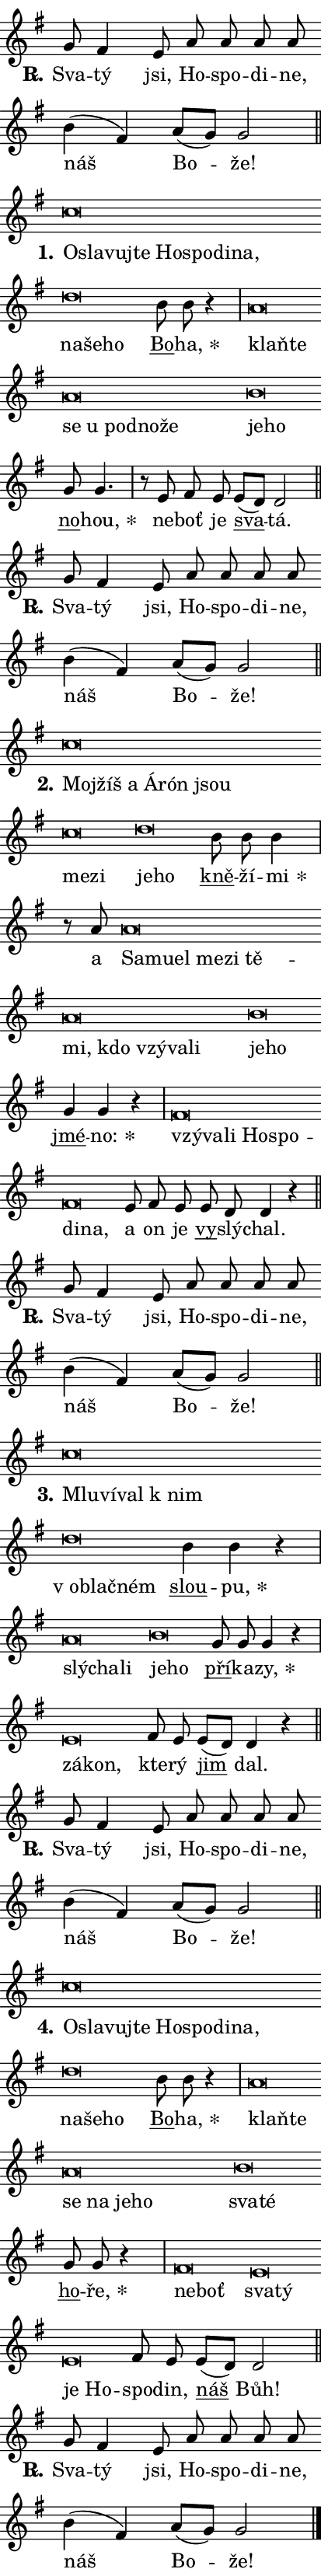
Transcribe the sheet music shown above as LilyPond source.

\version "2.24.0"
\header { tagline = "" }
\paper {
  indent = 0\cm
  top-margin = 0\cm
  right-margin = 0\cm
  bottom-margin = 0\cm
  left-margin = 0\cm
  paper-width = 7\cm
  page-breaking = #ly:one-page-breaking
  system-system-spacing.basic-distance = #11
  score-system-spacing.basic-distance = #11
  ragged-last = ##f
}


%% Author: Thomas Morley
%% https://lists.gnu.org/archive/html/lilypond-user/2020-05/msg00002.html
#(define (line-position grob)
"Returns position of @var[grob} in current system:
   @code{'start}, if at first time-step
   @code{'end}, if at last time-step
   @code{'middle} otherwise
"
  (let* ((col (ly:item-get-column grob))
         (ln (ly:grob-object col 'left-neighbor))
         (rn (ly:grob-object col 'right-neighbor))
         (col-to-check-left (if (ly:grob? ln) ln col))
         (col-to-check-right (if (ly:grob? rn) rn col))
         (break-dir-left
           (and
             (ly:grob-property col-to-check-left 'non-musical #f)
             (ly:item-break-dir col-to-check-left)))
         (break-dir-right
           (and
             (ly:grob-property col-to-check-right 'non-musical #f)
             (ly:item-break-dir col-to-check-right))))
        (cond ((eqv? 1 break-dir-left) 'start)
              ((eqv? -1 break-dir-right) 'end)
              (else 'middle))))

#(define (tranparent-at-line-position vctor)
  (lambda (grob)
  "Relying on @code{line-position} select the relevant enry from @var{vctor}.
Used to determine transparency,"
    (case (line-position grob)
      ((end) (not (vector-ref vctor 0)))
      ((middle) (not (vector-ref vctor 1)))
      ((start) (not (vector-ref vctor 2))))))

noteHeadBreakVisibility =
#(define-music-function (break-visibility)(vector?)
"Makes @code{NoteHead}s transparent relying on @var{break-visibility}"
#{
  \override NoteHead.transparent =
    #(tranparent-at-line-position break-visibility)
#})

#(define delete-ledgers-for-transparent-note-heads
  (lambda (grob)
    "Reads whether a @code{NoteHead} is transparent.
If so this @code{NoteHead} is removed from @code{'note-heads} from
@var{grob}, which is supposed to be @code{LedgerLineSpanner}.
As a result ledgers are not printed for this @code{NoteHead}"
    (let* ((nhds-array (ly:grob-object grob 'note-heads))
           (nhds-list
             (if (ly:grob-array? nhds-array)
                 (ly:grob-array->list nhds-array)
                 '()))
           ;; Relies on the transparent-property being done before
           ;; Staff.LedgerLineSpanner.after-line-breaking is executed.
           ;; This is fragile ...
           (to-keep
             (remove
               (lambda (nhd)
                 (ly:grob-property nhd 'transparent #f))
               nhds-list)))
      ;; TODO find a better method to iterate over grob-arrays, similiar
      ;; to filter/remove etc for lists
      ;; For now rebuilt from scratch
      (set! (ly:grob-object grob 'note-heads)  '())
      (for-each
        (lambda (nhd)
          (ly:pointer-group-interface::add-grob grob 'note-heads nhd))
        to-keep))))

hideNotes = {
  \noteHeadBreakVisibility #begin-of-line-visible
}
unHideNotes = {
  \noteHeadBreakVisibility #all-visible
}

% work-around for resetting accidentals
% https://lilypond.org/doc/v2.23/Documentation/notation/displaying-rhythms#unmetered-music
cadenzaMeasure = {
  \cadenzaOff
  \partial 1024 s1024
  \cadenzaOn
}

#(define-markup-command (accent layout props text) (markup?)
  "Underline accented syllable"
  (interpret-markup layout props
    #{\markup \override #'(offset . 4.3) \underline { #text }#}))

responsum = \markup \concat {
  "R" \hspace #-1.05 \path #0.1 #'((moveto 0 0.07) (lineto 0.9 0.8)) \hspace #0.05 "."
}

\layout {
    \context {
        \Staff
        \remove "Time_signature_engraver"
        \override LedgerLineSpanner.after-line-breaking = #delete-ledgers-for-transparent-note-heads
    }
    \context {
        \Voice {
            \override NoteHead.output-attributes = #'((class . "notehead"))
            \override Hairpin.height = #0.55
        }
    }
    \context {
        \Lyrics {
            \override StanzaNumber.output-attributes = #'((class . "stanzanumber"))
            \override LyricSpace.minimum-distance = #0.9
            \override LyricText.font-name = #"TeX Gyre Schola"
            \override LyricText.font-size = 1
            \override StanzaNumber.font-name = #"TeX Gyre Schola Bold"
            \override StanzaNumber.font-size = 1
        }
    }
}

% magnetic-lyrics.ily
%
%   written by
%     Jean Abou Samra <jean@abou-samra.fr>
%     Werner Lemberg <wl@gnu.org>
%
%   adapted by
%     Jiri Hon <jiri.hon@gmail.com>
%
% Version 2022-Apr-15

% https://www.mail-archive.com/lilypond-user@gnu.org/msg149350.html

#(define (Left_hyphen_pointer_engraver context)
   "Collect syllable-hyphen-syllable occurrences in lyrics and store
them in properties.  This engraver only looks to the left.  For
example, if the lyrics input is @code{foo -- bar}, it does the
following.

@itemize @bullet
@item
Set the @code{text} property of the @code{LyricHyphen} grob between
@q{foo} and @q{bar} to @code{foo}.

@item
Set the @code{left-hyphen} property of the @code{LyricText} grob with
text @q{foo} to the @code{LyricHyphen} grob between @q{foo} and
@q{bar}.
@end itemize

Use this auxiliary engraver in combination with the
@code{lyric-@/text::@/apply-@/magnetic-@/offset!} hook."
   (let ((hyphen #f)
         (text #f))
     (make-engraver
      (acknowledgers
       ((lyric-syllable-interface engraver grob source-engraver)
        (set! text grob)))
      (end-acknowledgers
       ((lyric-hyphen-interface engraver grob source-engraver)
        ;(when (not (grob::has-interface grob 'lyric-space-interface))
          (set! hyphen grob)));)
      ((stop-translation-timestep engraver)
       (when (and text hyphen)
         (ly:grob-set-object! text 'left-hyphen hyphen))
       (set! text #f)
       (set! hyphen #f)))))

#(define (lyric-text::apply-magnetic-offset! grob)
   "If the space between two syllables is less than the value in
property @code{LyricText@/.details@/.squash-threshold}, move the right
syllable to the left so that it gets concatenated with the left
syllable.

Use this function as a hook for
@code{LyricText@/.after-@/line-@/breaking} if the
@code{Left_@/hyphen_@/pointer_@/engraver} is active."
   (let ((hyphen (ly:grob-object grob 'left-hyphen #f)))
     (when hyphen
       (let ((left-text (ly:spanner-bound hyphen LEFT)))
         (when (grob::has-interface left-text 'lyric-syllable-interface)
           (let* ((common (ly:grob-common-refpoint grob left-text X))
                  (this-x-ext (ly:grob-extent grob common X))
                  (left-x-ext
                   (begin
                     ;; Trigger magnetism for left-text.
                     (ly:grob-property left-text 'after-line-breaking)
                     (ly:grob-extent left-text common X)))
                  ;; `delta` is the gap width between two syllables.
                  (delta (- (interval-start this-x-ext)
                            (interval-end left-x-ext)))
                  (details (ly:grob-property grob 'details))
                  (threshold (assoc-get 'squash-threshold details 0.2)))
             (when (< delta threshold)
               (let* (;; We have to manipulate the input text so that
                      ;; ligatures crossing syllable boundaries are not
                      ;; disabled.  For languages based on the Latin
                      ;; script this is essentially a beautification.
                      ;; However, for non-Western scripts it can be a
                      ;; necessity.
                      (lt (ly:grob-property left-text 'text))
                      (rt (ly:grob-property grob 'text))
                      (is-space (grob::has-interface hyphen 'lyric-space-interface))
                      (space (if is-space " " ""))
                      (space-markup (grob-interpret-markup grob " "))
                      (space-size (interval-length (ly:stencil-extent space-markup X)))
                      (extra-delta (if is-space space-size 0))
                      ;; Append new syllable.
                      (ltrt-space (if (and (string? lt) (string? rt))
                                (string-append lt space rt)
                                (make-concat-markup (list lt space rt))))
                      ;; Right-align `ltrt` to the right side.
                      (ltrt-space-markup (grob-interpret-markup
                               grob
                               (make-translate-markup
                                (cons (interval-length this-x-ext) 0)
                                (make-right-align-markup ltrt-space)))))
                 (begin
                   ;; Don't print `left-text`.
                   (ly:grob-set-property! left-text 'stencil #f)
                   ;; Set text and stencil (which holds all collected
                   ;; syllables so far) and shift it to the left.
                   (ly:grob-set-property! grob 'text ltrt-space)
                   (ly:grob-set-property! grob 'stencil ltrt-space-markup)
                   (ly:grob-translate-axis! grob (- (- delta extra-delta)) X))))))))))


#(define (lyric-hyphen::displace-bounds-first grob)
   ;; Make very sure this callback isn't triggered too early.
   (let ((left (ly:spanner-bound grob LEFT))
         (right (ly:spanner-bound grob RIGHT)))
     (ly:grob-property left 'after-line-breaking)
     (ly:grob-property right 'after-line-breaking)
     (ly:lyric-hyphen::print grob)))

squashThreshold = #0.4

\layout {
  \context {
    \Lyrics
    \consists #Left_hyphen_pointer_engraver
    \override LyricText.after-line-breaking =
      #lyric-text::apply-magnetic-offset!
    \override LyricHyphen.stencil = #lyric-hyphen::displace-bounds-first
    \override LyricText.details.squash-threshold = \squashThreshold
    \override LyricHyphen.minimum-distance = 0
    \override LyricHyphen.minimum-length = \squashThreshold
  }
}

squash = \override LyricText.details.squash-threshold = 9999
unSquash = \override LyricText.details.squash-threshold = \squashThreshold

left = \override LyricText.self-alignment-X = #LEFT
unLeft = \revert LyricText.self-alignment-X

starOffset = #(lambda (grob) 
                (let ((x_offset (ly:self-alignment-interface::aligned-on-x-parent grob)))
                  (if (= x_offset 0) 0 (+ x_offset 1.2))))

star = #(define-music-function (syllable)(string?)
"Append star separator at the end of a syllable"
#{
  \once \override LyricText.X-offset = #starOffset
  \lyricmode { \markup {
    #syllable
    \override #'((font-name . "TeX Gyre Schola Bold")) \hspace #0.2 \lower #0.65 \larger "*"
  } }
#})

starAccent = #(define-music-function (syllable)(string?)
"Append star separator at the end of a syllable and make accent"
#{
  \once \override LyricText.X-offset = #starOffset
  \lyricmode { \markup {
    \accent #syllable
    \override #'((font-name . "TeX Gyre Schola Bold")) \hspace #0.2 \lower #0.65 \larger "*"
  } }
#})

breath = #(define-music-function (syllable)(string?)
"Append breathing indicator at the end of a syllable"
#{
  \lyricmode { \markup { #syllable "+" } }
#})

optionalBreath = #(define-music-function (syllable)(string?)
"Append optional breathing indicator at the end of a syllable"
#{
  \lyricmode { \markup { #syllable "(+)" } }
#})


\score {
    <<
        \new Voice = "melody" { \cadenzaOn \key g \major \relative { g'8 fis4 e8 a a a a \bar "" b4( fis) a8[( g)] g2 \cadenzaMeasure \bar "||" \break } }
        \new Lyrics \lyricsto "melody" { \lyricmode { \set stanza = \responsum
Sva -- tý jsi, Ho -- spo -- di -- ne, náš Bo -- že! } }
    >>
    \layout {}
}

\score {
    <<
        \new Voice = "melody" { \cadenzaOn \key g \major \relative { c''\breve*1/16 \hideNotes \breve*1/16 \bar "" \breve*1/16 \bar "" \breve*1/16 \bar "" \breve*1/16 \bar "" \breve*1/16 \bar "" \breve*1/16 \breve*1/16 \bar "" \unHideNotes d\breve*1/16 \hideNotes \breve*1/16 \breve*1/16 \bar "" \unHideNotes \bar "" b8 b r4 \cadenzaMeasure \bar "|" a\breve*1/16 \hideNotes \breve*1/16 \bar "" \breve*1/16 \bar "" \breve*1/16 \bar "" \breve*1/16 \bar "" \breve*1/16 \breve*1/16 \bar "" \unHideNotes b\breve*1/16 \hideNotes \breve*1/16 \bar "" \unHideNotes \bar "" g8 g4. \cadenzaMeasure \bar "|" r8 e8 fis8 e \bar "" e[( d)] d2 \cadenzaMeasure \bar "||" \break } }
        \new Lyrics \lyricsto "melody" { \lyricmode { \set stanza = "1."
\left O -- \squash sla -- vuj -- te Ho -- spo -- di -- na, \left \unLeft \unSquash na -- \squash še -- ho \unLeft \unSquash \markup \accent Bo -- \star ha, \left klaň -- \squash te se u pod -- no -- že \left \unLeft \unSquash je -- \squash ho \unLeft \unSquash \markup \accent no -- \star hou, ne -- boť je \markup \accent sva -- tá. } }
    >>
    \layout {}
}

\score {
    <<
        \new Voice = "melody" { \cadenzaOn \key g \major \relative { g'8 fis4 e8 a a a a \bar "" b4( fis) a8[( g)] g2 \cadenzaMeasure \bar "||" \break } }
        \new Lyrics \lyricsto "melody" { \lyricmode { \set stanza = \responsum
Sva -- tý jsi, Ho -- spo -- di -- ne, náš Bo -- že! } }
    >>
    \layout {}
}

\score {
    <<
        \new Voice = "melody" { \cadenzaOn \key g \major \relative { c''\breve*1/16 \hideNotes \breve*1/16 \bar "" \breve*1/16 \bar "" \breve*1/16 \bar "" \breve*1/16 \bar "" \breve*1/16 \bar "" \breve*1/16 \breve*1/16 \bar "" \unHideNotes d\breve*1/16 \hideNotes \breve*1/16 \bar "" \unHideNotes \bar "" b8 b b4 \cadenzaMeasure \bar "|" r8 a8 a\breve*1/16 \hideNotes \breve*1/16 \bar "" \breve*1/16 \bar "" \breve*1/16 \bar "" \breve*1/16 \bar "" \breve*1/16 \bar "" \breve*1/16 \bar "" \breve*1/16 \bar "" \breve*1/16 \breve*1/16 \bar "" \unHideNotes b\breve*1/16 \hideNotes \breve*1/16 \bar "" \unHideNotes \bar "" g4 g r \cadenzaMeasure \bar "|" fis\breve*1/16 \hideNotes \breve*1/16 \bar "" \breve*1/16 \bar "" \breve*1/16 \bar "" \breve*1/16 \bar "" \breve*1/16 \breve*1/16 \bar "" \unHideNotes e8 fis8 e \bar "" e d d4 r \cadenzaMeasure \bar "||" \break } }
        \new Lyrics \lyricsto "melody" { \lyricmode { \set stanza = "2."
\left Moj -- \squash žíš a Á -- rón jsou me -- zi \left \unLeft \unSquash je -- \squash ho \unLeft \unSquash \markup \accent kně -- ží -- \star mi a \left Sa -- \squash muel me -- zi tě -- mi, kdo vzý -- va -- li \left \unLeft \unSquash je -- \squash ho \unLeft \unSquash \markup \accent jmé -- \star no: \left vzý -- \squash va -- li Ho -- spo -- di -- na, \unLeft \unSquash a on je \markup \accent vy -- slý -- chal. } }
    >>
    \layout {}
}

\score {
    <<
        \new Voice = "melody" { \cadenzaOn \key g \major \relative { g'8 fis4 e8 a a a a \bar "" b4( fis) a8[( g)] g2 \cadenzaMeasure \bar "||" \break } }
        \new Lyrics \lyricsto "melody" { \lyricmode { \set stanza = \responsum
Sva -- tý jsi, Ho -- spo -- di -- ne, náš Bo -- že! } }
    >>
    \layout {}
}

\score {
    <<
        \new Voice = "melody" { \cadenzaOn \key g \major \relative { c''\breve*1/16 \hideNotes \breve*1/16 \bar "" \breve*1/16 \breve*1/16 \bar "" \unHideNotes d\breve*1/16 \hideNotes \breve*1/16 \breve*1/16 \bar "" \unHideNotes \bar "" b4 b r \cadenzaMeasure \bar "|" a\breve*1/16 \hideNotes \breve*1/16 \breve*1/16 \bar "" \unHideNotes b\breve*1/16 \hideNotes \breve*1/16 \bar "" \unHideNotes \bar "" g8 g g4 r \cadenzaMeasure \bar "|" e\breve*1/16 \hideNotes \breve*1/16 \bar "" \unHideNotes fis8 e \bar "" e[( d)] d4 r \cadenzaMeasure \bar "||" \break } }
        \new Lyrics \lyricsto "melody" { \lyricmode { \set stanza = "3."
\left Mlu -- \squash ví -- val "k nim" \left \unLeft \unSquash "v ob" -- \squash lač -- ném \unLeft \unSquash \markup \accent slou -- \star pu, \left slý -- \squash cha -- li \left \unLeft \unSquash je -- \squash ho \unLeft \unSquash \markup \accent pří -- ka -- \star zy, \left zá -- \squash kon, \unLeft \unSquash kte -- rý \markup \accent jim dal. } }
    >>
    \layout {}
}

\score {
    <<
        \new Voice = "melody" { \cadenzaOn \key g \major \relative { g'8 fis4 e8 a a a a \bar "" b4( fis) a8[( g)] g2 \cadenzaMeasure \bar "||" \break } }
        \new Lyrics \lyricsto "melody" { \lyricmode { \set stanza = \responsum
Sva -- tý jsi, Ho -- spo -- di -- ne, náš Bo -- že! } }
    >>
    \layout {}
}

\score {
    <<
        \new Voice = "melody" { \cadenzaOn \key g \major \relative { c''\breve*1/16 \hideNotes \breve*1/16 \bar "" \breve*1/16 \bar "" \breve*1/16 \bar "" \breve*1/16 \bar "" \breve*1/16 \bar "" \breve*1/16 \breve*1/16 \bar "" \unHideNotes d\breve*1/16 \hideNotes \breve*1/16 \breve*1/16 \bar "" \unHideNotes \bar "" b8 b r4 \cadenzaMeasure \bar "|" a\breve*1/16 \hideNotes \breve*1/16 \bar "" \breve*1/16 \bar "" \breve*1/16 \bar "" \breve*1/16 \breve*1/16 \bar "" \unHideNotes b\breve*1/16 \hideNotes \breve*1/16 \bar "" \unHideNotes \bar "" g8 g r4 \cadenzaMeasure \bar "|" fis\breve*1/16 \hideNotes \breve*1/16 \bar "" \unHideNotes e\breve*1/16 \hideNotes \breve*1/16 \bar "" \breve*1/16 \breve*1/16 \bar "" \unHideNotes fis8 e \bar "" e[( d)] d2 \cadenzaMeasure \bar "||" \break } }
        \new Lyrics \lyricsto "melody" { \lyricmode { \set stanza = "4."
\left O -- \squash sla -- vuj -- te Ho -- spo -- di -- na, \left \unLeft \unSquash na -- \squash še -- ho \unLeft \unSquash \markup \accent Bo -- \star ha, \left klaň -- \squash te se na je -- ho \left \unLeft \unSquash sva -- \squash té \unLeft \unSquash \markup \accent ho -- \star ře, \left ne -- \squash boť \left \unLeft \unSquash sva -- \squash tý je Ho -- \unLeft \unSquash spo -- din, \markup \accent náš Bůh! } }
    >>
    \layout {}
}

\score {
    <<
        \new Voice = "melody" { \cadenzaOn \key g \major \relative { g'8 fis4 e8 a a a a \bar "" b4( fis) a8[( g)] g2 \cadenzaMeasure \bar "||" \break } \bar "|." }
        \new Lyrics \lyricsto "melody" { \lyricmode { \set stanza = \responsum
Sva -- tý jsi, Ho -- spo -- di -- ne, náš Bo -- že! } }
    >>
    \layout {}
}
